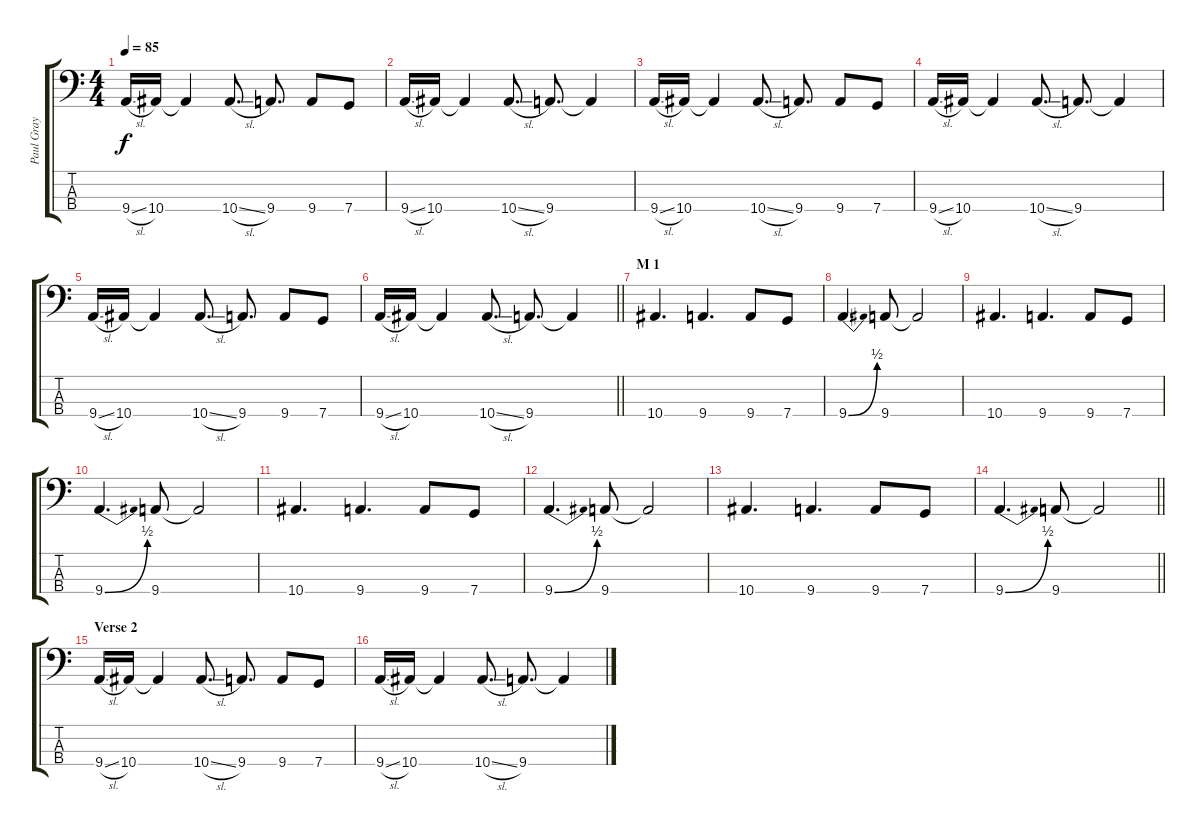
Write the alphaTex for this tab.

\track ("Paul Gray" "Paul Gray") {instrument electricbasspick}
\staff {score tabs}
\tuning (F2 C2 G1 C1) {hide}
\ts (4 4)
\tempo 85
\clef f4
\ks c
9.4{sl}.16{dy f} 10.4.16 10.4{t}.4 10.4{sl}.8{d} 9.4.8{d} 9.4.8 7.4.8 |
9.4{sl}.16 10.4.16 10.4{t}.4 10.4{sl}.8{d} 9.4.8{d} 9.4{t}.4 |
9.4{sl}.16 10.4.16 10.4{t}.4 10.4{sl}.8{d} 9.4.8{d} 9.4.8 7.4.8 |
9.4{sl}.16 10.4.16 10.4{t}.4 10.4{sl}.8{d} 9.4.8{d} 9.4{t}.4 |
9.4{sl}.16 10.4.16 10.4{t}.4 10.4{sl}.8{d} 9.4.8{d} 9.4.8 7.4.8 |
\barLineRight lightlight
9.4{sl}.16 10.4.16 10.4{t}.4 10.4{sl}.8{d} 9.4.8{d} 9.4{t}.4 |
\section ("" "M 1")
10.4.4{d} 9.4.4{d} 9.4.8 7.4.8 |
9.4{be (bend 0 0 60 2)}.4{d} 9.4.8 9.4{t}.2 |
10.4.4{d} 9.4.4{d} 9.4.8 7.4.8 |
9.4{be (bend 0 0 60 2)}.4{d} 9.4.8 9.4{t}.2 |
10.4.4{d} 9.4.4{d} 9.4.8 7.4.8 |
9.4{be (bend 0 0 60 2)}.4{d} 9.4.8 9.4{t}.2 |
10.4.4{d} 9.4.4{d} 9.4.8 7.4.8 |
\barLineRight lightlight
9.4{be (bend 0 0 60 2)}.4{d} 9.4.8 9.4{t}.2 |
\section ("" "Verse 2")
9.4{sl}.16 10.4.16 10.4{t}.4 10.4{sl}.8{d} 9.4.8{d} 9.4.8 7.4.8 |
9.4{sl}.16 10.4.16 10.4{t}.4 10.4{sl}.8{d} 9.4.8{d} 9.4{t}.4
